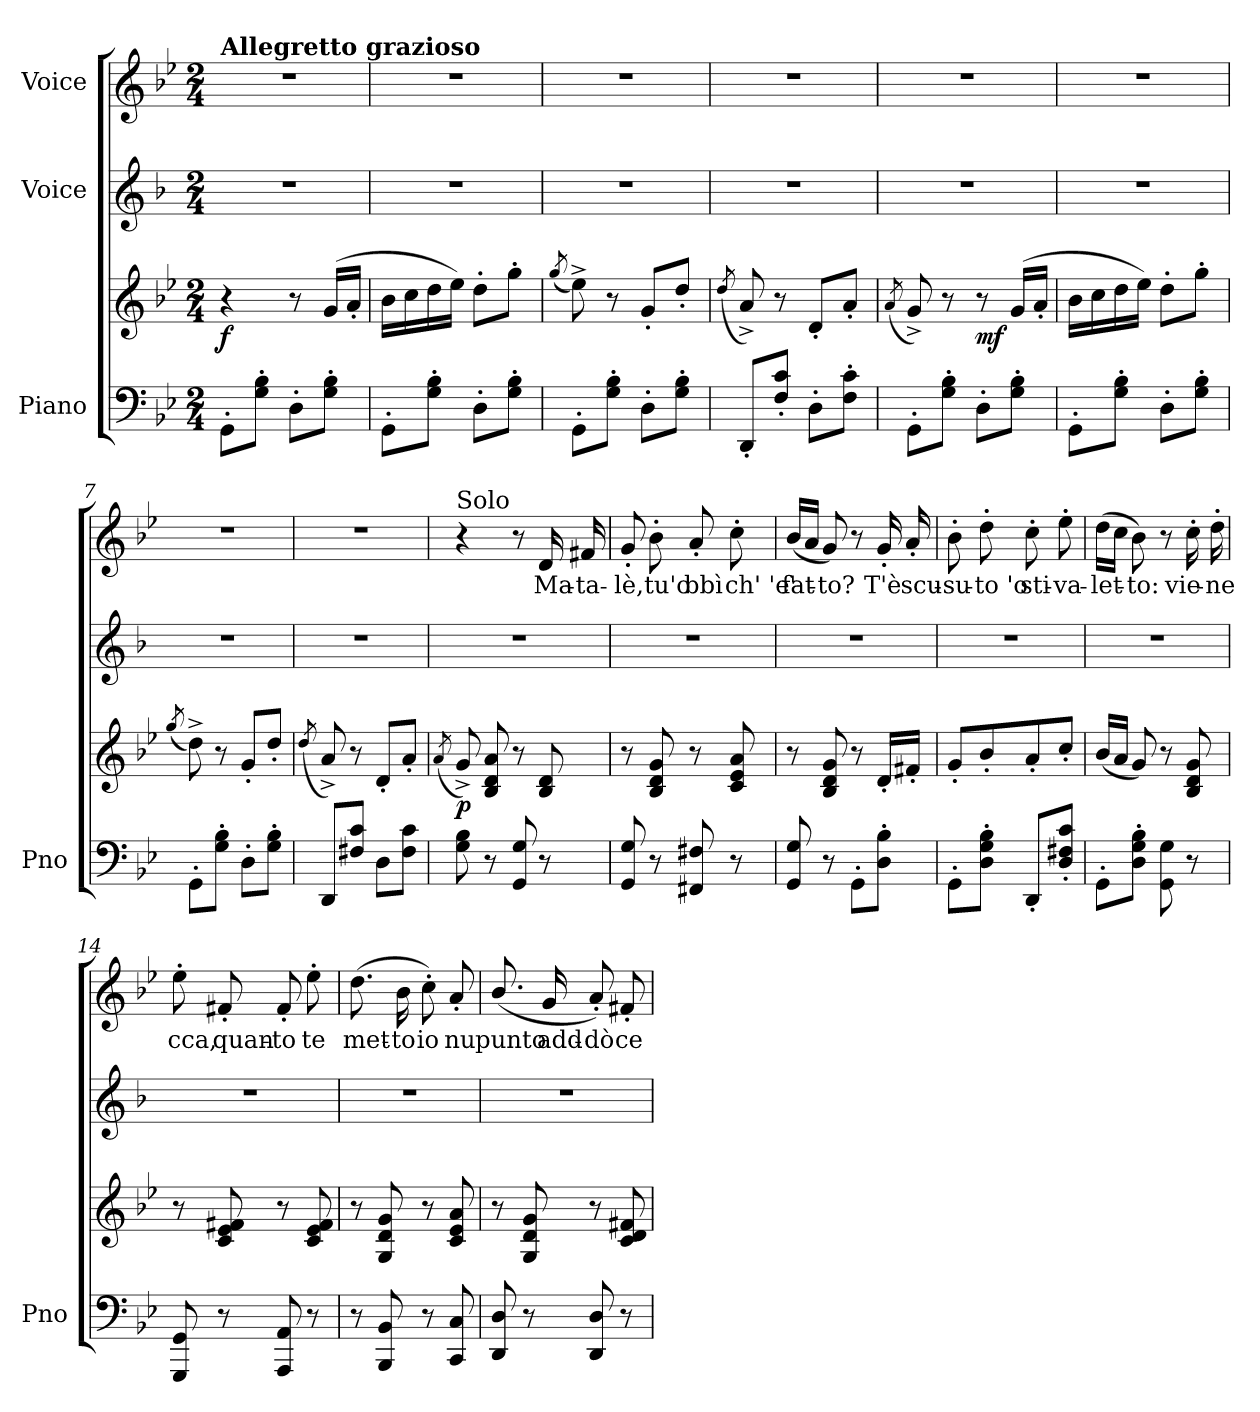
**kern	**kern	**dynam	**kern	**kern	**text
*part3	*part3	*part3	*part2	*part1	*part1
*staff4	*staff3	*staff3/4	*staff2	*staff1	*staff1
*I"Piano	*	*	*I"Voice	*I"Voice	*
*I'Pno	*	*	*	*	*
*clefF4	*clefG2	*	*clefG2	*clefG2	*
*	*	*	*ITrd4c7	*	*
*k[b-e-]	*k[b-e-]	*	*k[b-e-]	*k[b-e-]	*
*M2/4	*M2/4	*	*M2/4	*M2/4	*
=1	=1	=1	=1	=1	=1
!	!	!	!	!LO:TX:a:B:t=Allegretto grazioso	!
!	!	!LO:DY:b	!	!	!
8GG'\L	4r	f	2r	2r	.
8G\' 8B-\'J	.	.	.	.	.
8D'\L	8r	.	.	.	.
8G\' 8B-\'J	(>16g/LL	.	.	.	.
.	16a'/JJ	.	.	.	.
=2	=2	=2	=2	=2	=2
8GG'\L	16b-\LL	.	2r	2r	.
.	16cc\	.	.	.	.
8G\' 8B-\'J	16dd\	.	.	.	.
.	16ee-\JJ)	.	.	.	.
8D'\L	8dd'\L	.	.	.	.
8G\' 8B-\'J	8gg'\J	.	.	.	.
=3	=3	=3	=3	=3	=3
.	(<8qgg/	.	.	.	.
8GG'\L	8ee-^\)	.	2r	2r	.
8G\' 8B-\'J	8r	.	.	.	.
8D'\L	8g'/L	.	.	.	.
8G\' 8B-\'J	8dd'/J	.	.	.	.
=4	=4	=4	=4	=4	=4
.	(<8qdd/	.	.	.	.
8DD'/L	8a^/)	.	2r	2r	.
8F/' 8c/'J	8r	.	.	.	.
8D'\L	8d'/L	.	.	.	.
8F\' 8c\'J	8a'/J	.	.	.	.
=5	=5	=5	=5	=5	=5
.	(<8qa/	.	.	.	.
8GG'\L	8g^/)	.	2r	2r	.
8G\' 8B-\'J	8r	.	.	.	.
!	!	!LO:DY:b	!	!	!
8D'\L	8r	mf	.	.	.
8G\' 8B-\'J	(>16g/LL	.	.	.	.
.	16a'/JJ	.	.	.	.
=6	=6	=6	=6	=6	=6
8GG'\L	16b-\LL	.	2r	2r	.
.	16cc\	.	.	.	.
8G\' 8B-\'J	16dd\	.	.	.	.
.	16ee-\JJ)	.	.	.	.
8D'\L	8dd'\L	.	.	.	.
8G\' 8B-\'J	8gg'\J	.	.	.	.
=7	=7	=7	=7	=7	=7
.	(<8qgg/	.	.	.	.
8GG'\L	8dd^\)	.	2r	2r	.
8G\' 8B-\'J	8r	.	.	.	.
8D'\L	8g'/L	.	.	.	.
8G\' 8B-\'J	8dd'/J	.	.	.	.
!!LO:PB:g=z
=8	=8	=8	=8	=8	=8
.	(<8qdd/	.	.	.	.
8DD/L	8a^/)	.	2r	2r	.
8F#X/ 8c/J	8r	.	.	.	.
8D\L	8d'/L	.	.	.	.
8F#\ 8c\J	8a'/J	.	.	.	.
!!LO:LB:g=z
=9	=9	=9	=9	=9	=9
.	(<8qa/	.	.	.	.
!	!	!	!	!LO:TX:a:t=Solo	!
!	!	!LO:DY:b	!	!	!
8G\ 8B-\	8g^/)	p	2r	4r	.
8r	8B-/ 8d/ 8a/	.	.	.	.
8GG/ 8G/	8r	.	.	8r	.
!	!	!	!	!	!LO:LY:b
8r	8B-/ 8d/	.	.	16d/	Ma-
!	!	!	!	!	!LO:LY:b
.	.	.	.	16f#X/	ta-
=10	=10	=10	=10	=10	=10
!	!	!	!	!	!LO:LY:b
8GG/ 8G/	8r	.	2r	8g'/	lè,
!	!	!	!	!	!LO:LY:b
8r	8B-/ 8d/ 8g/	.	.	8b-'\	tu'o
!	!	!	!	!	!LO:LY:b
8FF#X/ 8F#X/	8r	.	.	8a'/	bbì
!	!	!	!	!	!LO:LY:b
8r	8c/ 8e-/ 8a/	.	.	8cc'\	ch' 'e'
=11	=11	=11	=11	=11	=11
!	!	!	!	!	!LO:LY:b
8GG/ 8G/	8r	.	2r	(<16b-/LL	fat-
.	.	.	.	16a/JJ	.
!	!	!	!	!	!LO:LY:b
8r	8B-/ 8d/ 8g/	.	.	8g/)	-to?
8GG'\L	8r	.	.	8r	.
!	!	!	!	!	!LO:LY:b
8D\' 8B-\'J	16d'/LL	.	.	16g'/	T'è
!	!	!	!	!	!LO:LY:b
.	16f#X'/JJ	.	.	16a'/	scu-
=12	=12	=12	=12	=12	=12
!	!	!	!	!	!LO:LY:b
8GG'\L	8g'/L	.	2r	8b-'\	su-
!	!	!	!	!	!LO:LY:b
8D\' 8G\' 8B-\'J	8b-'/	.	.	8dd'\	to 'o
!	!	!	!	!	!LO:LY:b
8DD'/L	8a'/	.	.	8cc'\	sti-
!	!	!	!	!	!LO:LY:b
8D/' 8F#X/' 8c/'J	8cc'/J	.	.	8ee-'\	va-
=13	=13	=13	=13	=13	=13
!	!	!	!	!	!LO:LY:b
8GG'\L	(<16b-/LL	.	2r	(>16dd\LL	let-
.	16a/JJ	.	.	16cc\JJ	.
!	!	!	!	!	!LO:LY:b
8D\' 8G\' 8B-\'J	8g/)	.	.	8b-\)	-to:
8GG\ 8G\	8r	.	.	8r	.
!	!	!	!	!	!LO:LY:b
8r	8B-/ 8d/ 8g/	.	.	16cc'\	vie-
!	!	!	!	!	!LO:LY:b
.	.	.	.	16dd'\	ne
!!LO:LB:g=z
=14	=14	=14	=14	=14	=14
!	!	!	!	!	!LO:LY:b
8GGG/ 8GG/	8r	.	2r	8ee-'\	cca,
!	!	!	!	!	!LO:LY:b
8r	8c/ 8e-/ 8f#X/	.	.	8f#X'/	quan-
!	!	!	!	!	!LO:LY:b
8AAA/ 8AA/	8r	.	.	8f#'/	to
!	!	!	!	!	!LO:LY:b
8r	8c/ 8e-/ 8f#/	.	.	8ee-'\	te
=15	=15	=15	=15	=15	=15
!	!	!	!	!	!LO:LY:b
8r	8r	.	2r	(>8.dd\	met-
8BBB-/ 8BB-/	8G/ 8d/ 8g/	.	.	.	.
!	!	!	!	!	!LO:LY:b
.	.	.	.	16b-\	to
!	!	!	!	!	!LO:LY:b
8r	8r	.	.	8cc'\)	io
!	!	!	!	!	!LO:LY:b
8CC/ 8C/	8c/ 8e-/ 8a/	.	.	8a'/	nu
=16	=16	=16	=16	=16	=16
!	!	!	!	!	!LO:LY:b
8DD/ 8D/	8r	.	2r	(<8.b-/	punto
8r	8G/ 8d/ 8g/	.	.	.	.
!	!	!	!	!	!LO:LY:b
.	.	.	.	16g/	add-
!	!	!	!	!	!LO:LY:b
8DD/ 8D/	8r	.	.	8a'/)	dò
!	!	!	!	!	!LO:LY:b
8r	8c/ 8d/ 8f#X/	.	.	8f#X'/	ce
=	=	=	=	=	=
*-	*-	*-	*-	*-	*-
